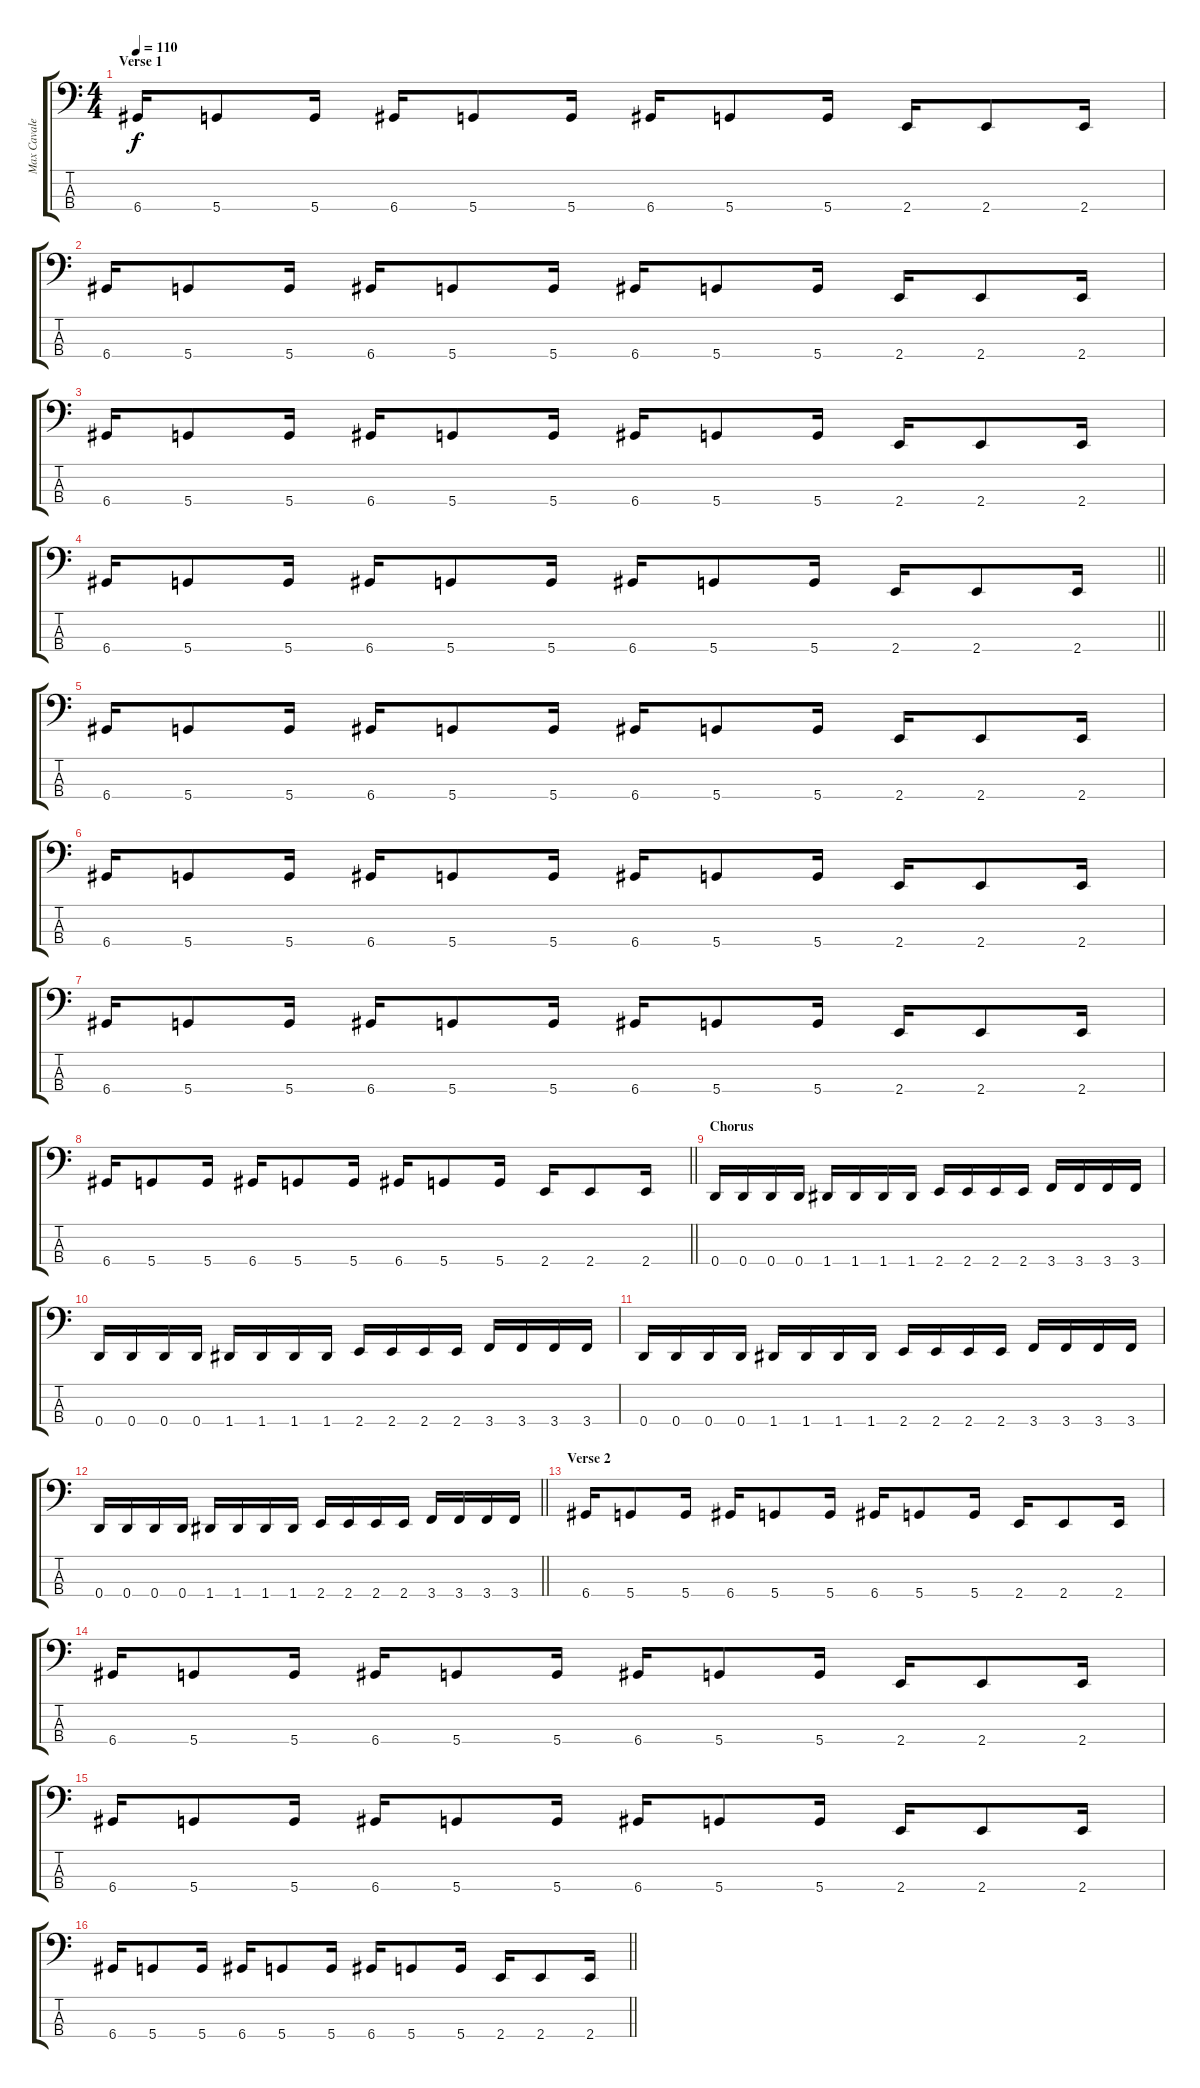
\track ("Max Cavalera" "Max Cavale") {instrument electricbasspick}
\staff {score tabs}
\tuning (G2 D2 A1 D1) {hide}
\ts (4 4)
\section ("" "Verse 1")
\tempo 110
\clef f4
\ks c
6.4.16{dy f} 5.4.8 5.4.16 6.4.16 5.4.8 5.4.16 6.4.16 5.4.8 5.4.16 2.4.16 2.4.8 2.4.16 |
6.4.16 5.4.8 5.4.16 6.4.16 5.4.8 5.4.16 6.4.16 5.4.8 5.4.16 2.4.16 2.4.8 2.4.16 |
6.4.16 5.4.8 5.4.16 6.4.16 5.4.8 5.4.16 6.4.16 5.4.8 5.4.16 2.4.16 2.4.8 2.4.16 |
\barLineRight lightlight
6.4.16 5.4.8 5.4.16 6.4.16 5.4.8 5.4.16 6.4.16 5.4.8 5.4.16 2.4.16 2.4.8 2.4.16 |
6.4.16 5.4.8 5.4.16 6.4.16 5.4.8 5.4.16 6.4.16 5.4.8 5.4.16 2.4.16 2.4.8 2.4.16 |
6.4.16 5.4.8 5.4.16 6.4.16 5.4.8 5.4.16 6.4.16 5.4.8 5.4.16 2.4.16 2.4.8 2.4.16 |
6.4.16 5.4.8 5.4.16 6.4.16 5.4.8 5.4.16 6.4.16 5.4.8 5.4.16 2.4.16 2.4.8 2.4.16 |
\barLineRight lightlight
6.4.16 5.4.8 5.4.16 6.4.16 5.4.8 5.4.16 6.4.16 5.4.8 5.4.16 2.4.16 2.4.8 2.4.16 |
\section ("" "Chorus")
0.4.16 0.4.16 0.4.16 0.4.16 1.4.16 1.4.16 1.4.16 1.4.16 2.4.16 2.4.16 2.4.16 2.4.16 3.4.16 3.4.16 3.4.16 3.4.16 |
0.4.16 0.4.16 0.4.16 0.4.16 1.4.16 1.4.16 1.4.16 1.4.16 2.4.16 2.4.16 2.4.16 2.4.16 3.4.16 3.4.16 3.4.16 3.4.16 |
0.4.16 0.4.16 0.4.16 0.4.16 1.4.16 1.4.16 1.4.16 1.4.16 2.4.16 2.4.16 2.4.16 2.4.16 3.4.16 3.4.16 3.4.16 3.4.16 |
\barLineRight lightlight
0.4.16 0.4.16 0.4.16 0.4.16 1.4.16 1.4.16 1.4.16 1.4.16 2.4.16 2.4.16 2.4.16 2.4.16 3.4.16 3.4.16 3.4.16 3.4.16 |
\section ("" "Verse 2")
6.4.16 5.4.8 5.4.16 6.4.16 5.4.8 5.4.16 6.4.16 5.4.8 5.4.16 2.4.16 2.4.8 2.4.16 |
6.4.16 5.4.8 5.4.16 6.4.16 5.4.8 5.4.16 6.4.16 5.4.8 5.4.16 2.4.16 2.4.8 2.4.16 |
6.4.16 5.4.8 5.4.16 6.4.16 5.4.8 5.4.16 6.4.16 5.4.8 5.4.16 2.4.16 2.4.8 2.4.16 |
\barLineRight lightlight
6.4.16 5.4.8 5.4.16 6.4.16 5.4.8 5.4.16 6.4.16 5.4.8 5.4.16 2.4.16 2.4.8 2.4.16
